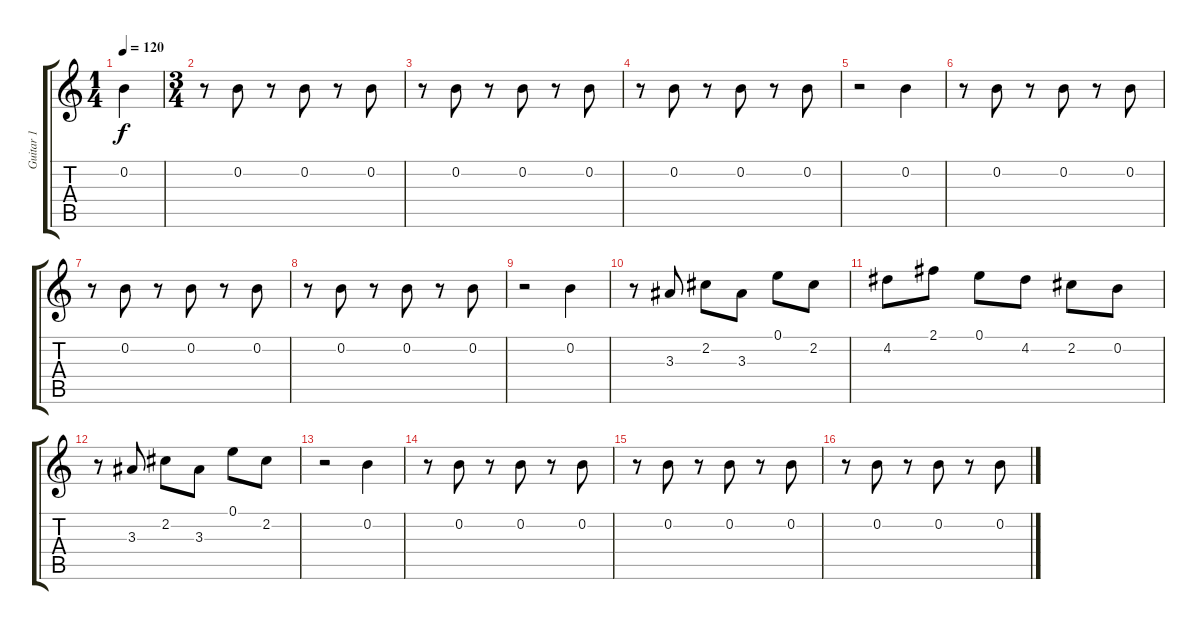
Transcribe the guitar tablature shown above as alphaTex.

\track ("Guitar 1" "Guitar 1") {instrument acousticguitarnylon}
\staff {score tabs}
\tuning (E4 B3 G3 D3 A2 E2) {hide}
\ts (1 4)
\tempo 120
\clef g2
\ks c
0.2.4{dy f instrument acousticguitarnylon} |
\ts (3 4)
r.8 0.2.8 r.8 0.2.8 r.8 0.2.8 |
r.8 0.2.8 r.8 0.2.8 r.8 0.2.8 |
r.8 0.2.8 r.8 0.2.8 r.8 0.2.8 |
r.2 0.2.4 |
r.8 0.2.8 r.8 0.2.8 r.8 0.2.8 |
r.8 0.2.8 r.8 0.2.8 r.8 0.2.8 |
r.8 0.2.8 r.8 0.2.8 r.8 0.2.8 |
r.2 0.2.4 |
r.8 3.3.8 2.2.8 3.3.8 0.1.8 2.2.8 |
4.2.8 2.1.8 0.1.8 4.2.8 2.2.8 0.2.8 |
r.8 3.3.8 2.2.8 3.3.8 0.1.8 2.2.8 |
r.2 0.2.4 |
r.8 0.2.8 r.8 0.2.8 r.8 0.2.8 |
r.8 0.2.8 r.8 0.2.8 r.8 0.2.8 |
r.8 0.2.8 r.8 0.2.8 r.8 0.2.8
